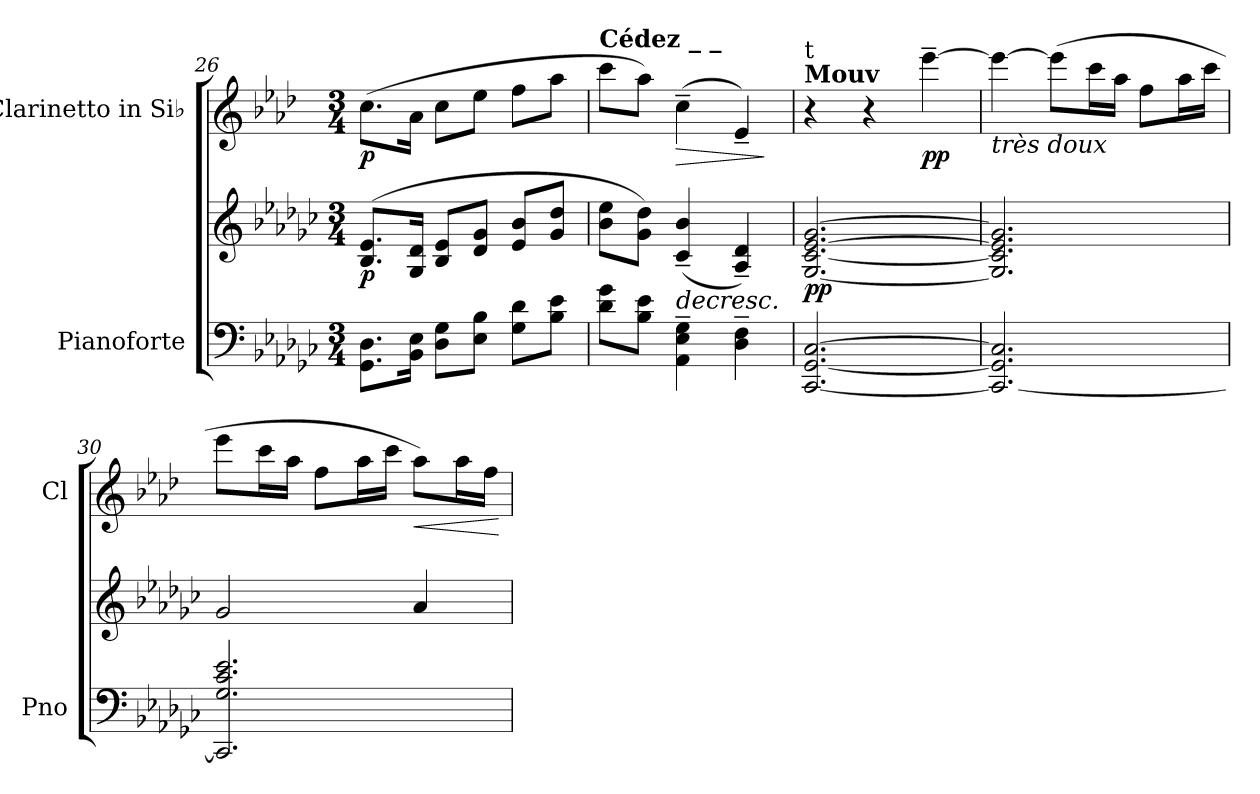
**kern	**kern	**dynam	**kern	**dynam
*part2	*part2	*part2	*part1	*part1
*staff3	*staff2	*staff2/3	*staff1	*staff1
*I"Pianoforte	*	*	*I"Clarinetto in Si♭	*
*I'Pno	*	*	*I'Cl	*
!!LO:PB:g=z
*clefF4	*clefG2	*	*clefG2	*
*	*	*	*ITrd1c2	*
*k[b-e-a-d-g-c-]	*k[b-e-a-d-g-c-]	*	*k[b-e-a-d-g-c-]	*
*M3/4	*M3/4	*	*M3/4	*
=26	=26	=26	=26	=26
!	!	!LO:DY:b	!	!LO:DY:b
8.GG-\ 8.D-\L	(>8.B-/ 8.e-/L	p	(>8.b-\L	p
16BB-\ 16E-\Jk	16G-/ 16d-/Jk	.	16g-\Jk	.
8D-\ 8G-\L	8B-/ 8e-/L	.	8b-\L	.
8E-\ 8B-\J	8d-/ 8g-/J	.	8dd-\J	.
8G-\ 8d-\L	8e-/ 8b-/L	.	8ee-\L	.
8B-\ 8e-\J	8g-/ 8dd-/J	.	8gg-\J	.
=27	=27	=27	=27	=27
!	!	!	!LO:TX:a:B:t=Cédez _ _	!
8d-\ 8g-\L	8b-\ 8ee-\L	.	8bb-\L	.
8B-\ 8e-\J	8g-\ 8dd-\J)	.	8gg-\J)	.
!	!	!LO:HP:b	!	!LO:HP:b
4AA-\~ 4E-\~ 4G-\~	(<4c-/~ 4b-/~	>	(>4b-~\	>
4D-\~ 4F\~	4A-/~ 4d-/~)	.	4d-~/)	.
.	.	.	.	]
=28	=28	=28	=28	=28
!	!	!	!LO:TX:a:B:t=Mouv	!
!	!	!	!LO:TX:a:t=t	!
!	!	!LO:DY:b	!	!
[2.CC-/ [2.GG-/ [2.C-/	[2.G-/ [2.c-/ [2.e-/ [2.g-/	pp	4r	.
.	.	.	4r	.
!	!	!	!	!LO:DY:b
.	.	.	[4ddd-~\	pp
=29	=29	=29	=29	=29
!	!	!	!LO:TX:b:i:t=très doux	!
2.CC-/_ 2.GG-/] 2.C-/]	2.G-/] 2.c-/] 2.e-/] 2.g-/]	.	4ddd-\_	.
.	.	.	(>8ddd-\L]	.
.	.	.	16bb-\L	.
.	.	.	16gg-\JJ	.
.	.	.	8ee-\L	.
.	.	.	16gg-\L	.
.	.	.	16bb-\JJ	.
=30	=30	=30	=30	=30
2.CC-/] 2.G-/ 2.c-/ 2.e-/	2g-/	.	8ddd-\L	.
.	.	.	16bb-\L	.
.	.	.	16gg-\JJ	.
.	.	.	8ee-\L	.
.	.	.	16gg-\L	.
.	.	.	16bb-\JJ	.
!	!	!	!	!LO:HP:b
.	4a-/	.	8gg-\L)	<
.	.	.	16gg-\L	.
.	.	.	16ee-\JJ	.
.	.	]	.	[
=	=	=	=	=
*-	*-	*-	*-	*-
